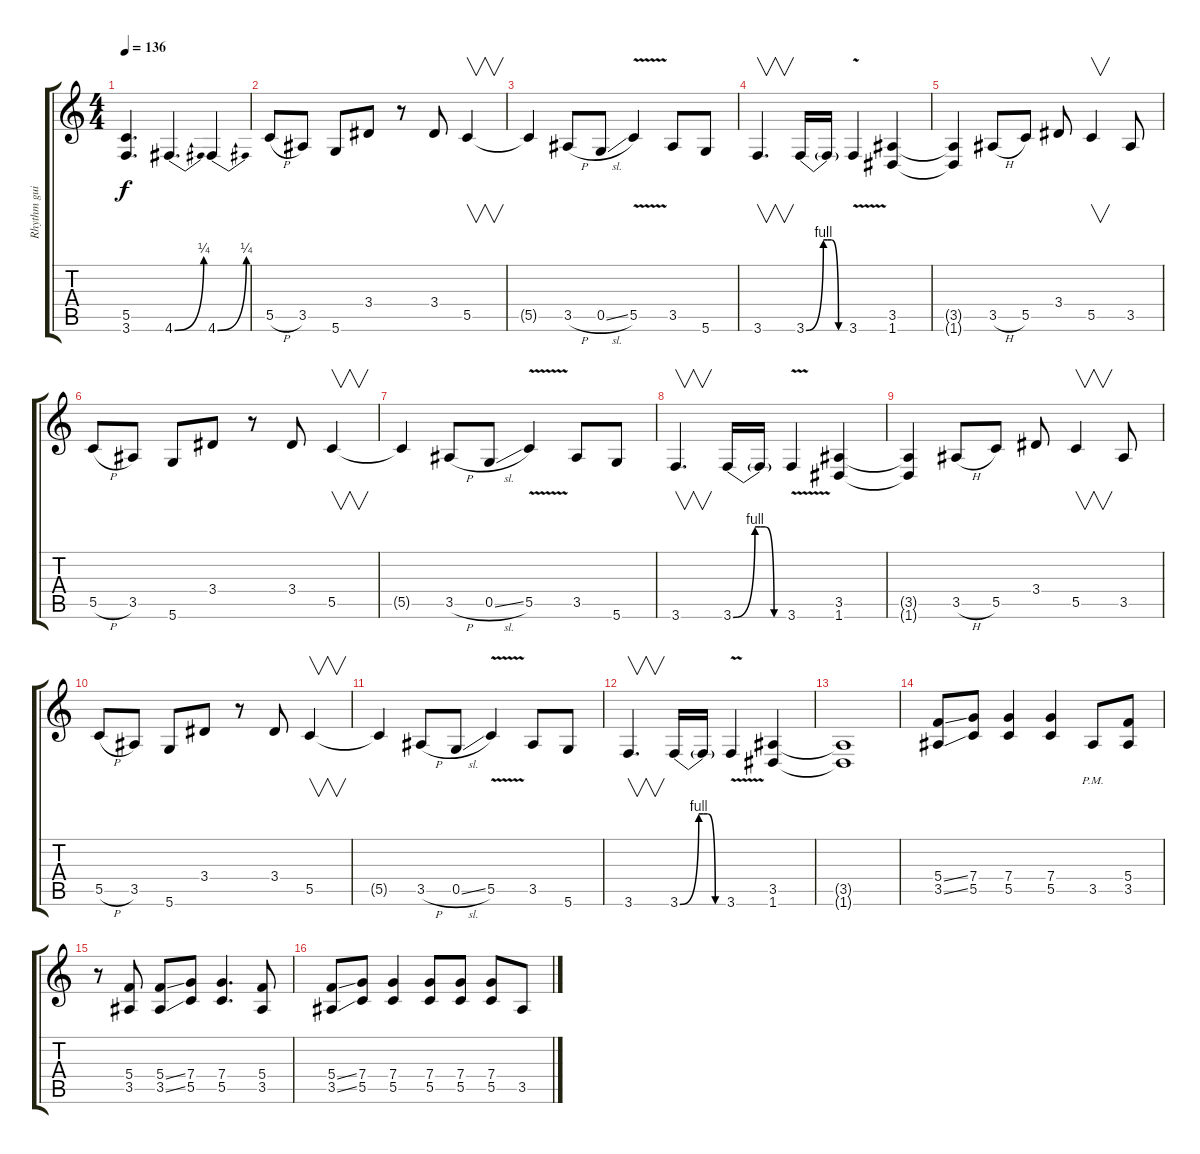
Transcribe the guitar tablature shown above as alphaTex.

\track ("Rhythm guitar" "Rhythm gui") {instrument distortionguitar}
\staff {score tabs}
\tuning (D4 A3 F3 C3 G2 D2) {hide}
\ts (4 4)
\tempo 136
\clef g2
\ks c
(5.5 3.6).4{d dy f} 4.6{be (bend 0 0 60 1)}.4{d} 4.6{be (bend 0 0 60 1)}.4 |
5.5{h}.8 3.5.8 5.6.8 3.4.8 r.8 3.4.8 5.5.4{v} |
5.5{t}.4 3.5{h}.8 0.5{sl}.8 5.5{v}.4 3.5.8 5.6.8 |
3.6.4{v d} 3.6{be (custom 0 0 24 4 30 4 35 4 45 0 60 0)}.16 3.6{t}.16 3.6{v}.4 (3.5 1.6).4 |
(3.5{t} 1.6{t}).4 3.5{h}.8 5.5.8 3.4.8 5.5.4{v} 3.5.8 |
5.5{h}.8 3.5.8 5.6.8 3.4.8 r.8 3.4.8 5.5.4{v} |
5.5{t}.4 3.5{h}.8 0.5{sl}.8 5.5{v}.4 3.5.8 5.6.8 |
3.6.4{v d} 3.6{be (custom 0 0 24 4 30 4 35 4 45 0 60 0)}.16 3.6{t}.16 3.6{v}.4 (3.5 1.6).4 |
(3.5{t} 1.6{t}).4 3.5{h}.8 5.5.8 3.4.8 5.5.4{v} 3.5.8 |
5.5{h}.8 3.5.8 5.6.8 3.4.8 r.8 3.4.8 5.5.4{v} |
5.5{t}.4 3.5{h}.8 0.5{sl}.8 5.5{v}.4 3.5.8 5.6.8 |
3.6.4{v d} 3.6{be (custom 0 0 24 4 30 4 35 4 45 0 60 0)}.16 3.6{t}.16 3.6{v}.4 (3.5 1.6).4 |
(3.5{t} 1.6{t}).1 |
(5.4{ss} 3.5{ss}).8 (7.4 5.5).8 (7.4 5.5).4 (7.4 5.5).4 3.5{pm}.8 (5.4 3.5).8 |
r.8 (5.4 3.5).8 (5.4{ss} 3.5{ss}).8 (7.4 5.5).8 (7.4 5.5).4{d} (5.4 3.5).8 |
(5.4{ss} 3.5{ss}).8 (7.4 5.5).8 (7.4 5.5).4 (7.4 5.5).8 (7.4 5.5).8 (7.4 5.5).8 3.5.8
